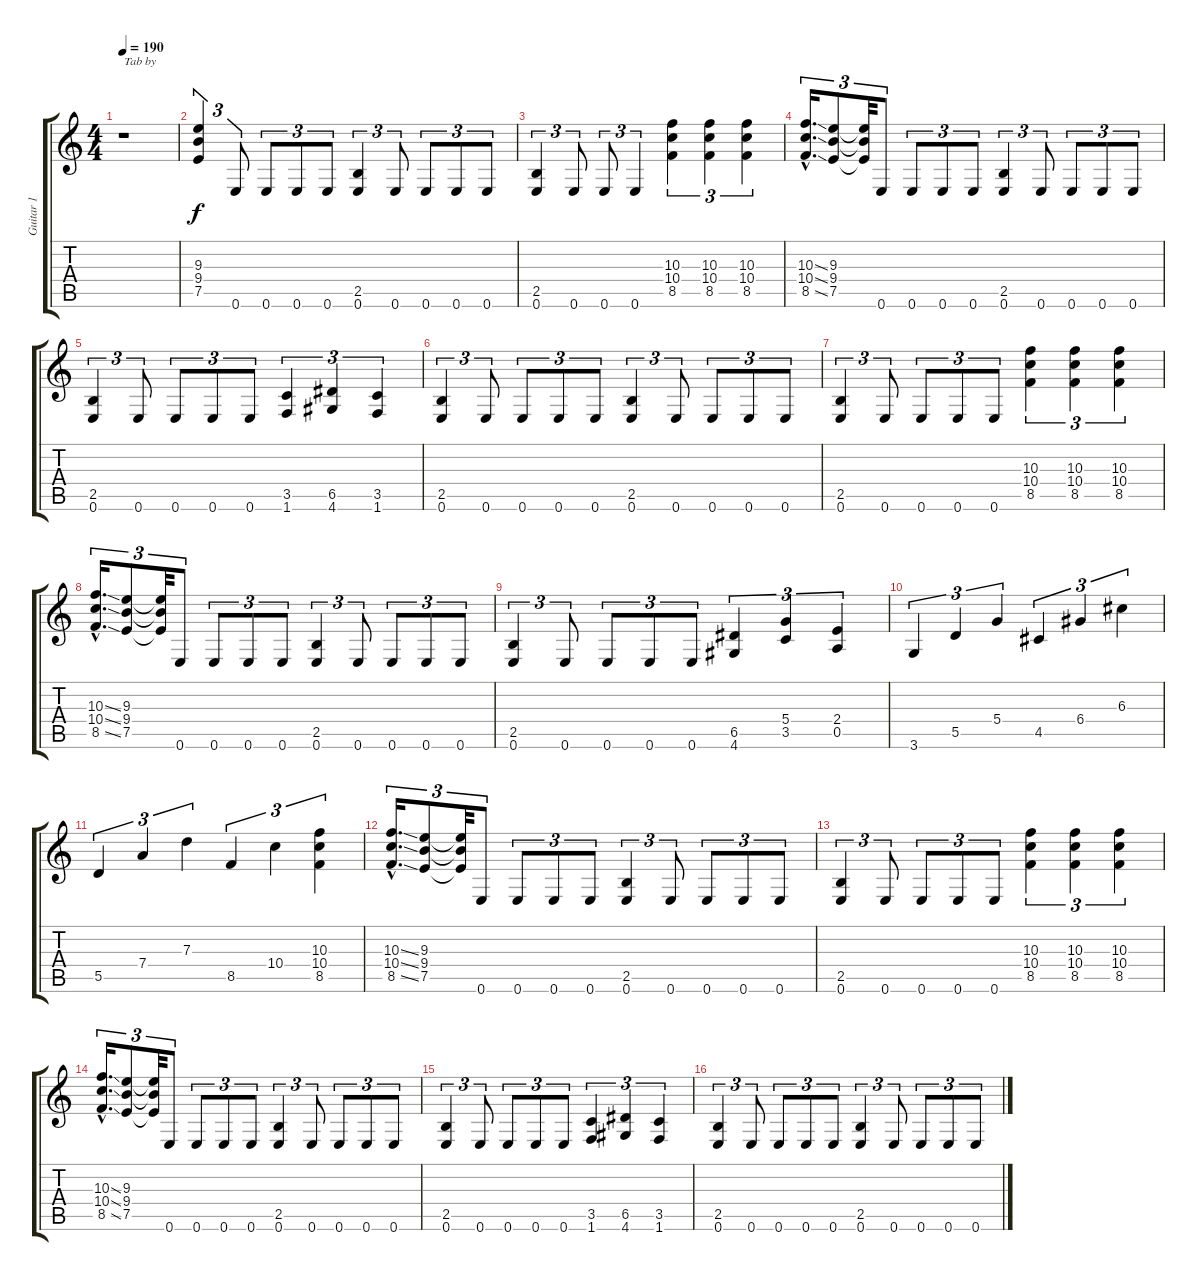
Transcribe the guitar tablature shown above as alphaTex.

\track ("Guitar 1" "Guitar 1") {instrument overdrivenguitar}
\staff {score tabs}
\tuning (E4 B3 G3 D3 A2 E2) {hide}
\ts (4 4)
\tempo 190
\clef g2
\ks c
r.1{txt "Tab by" dy f instrument overdrivenguitar} |
(9.3 9.4 7.5).4{tu (3 2)} 0.6.8{tu (3 2)} 0.6.8{tu (3 2)} 0.6.8{tu (3 2)} 0.6.8{tu (3 2)} (2.5 0.6).4{tu (3 2)} 0.6.8{tu (3 2)} 0.6.8{tu (3 2)} 0.6.8{tu (3 2)} 0.6.8{tu (3 2)} |
(2.5 0.6).4{tu (3 2)} 0.6.8{tu (3 2)} 0.6.8{tu (3 2)} 0.6.4{tu (3 2)} (10.3 10.4 8.5).4{tu (3 2)} (10.3 10.4 8.5).4{tu (3 2)} (10.3 10.4 8.5).4{tu (3 2)} |
(10.3{ss hac} 10.4{ss hac} 8.5{ss hac}).16{d tu (3 2)} (9.3 9.4 7.5).8{tu (3 2)} (9.3{t} 9.4{t} 7.5{t}).32{tu (3 2)} 0.6.8{tu (3 2)} 0.6.8{tu (3 2)} 0.6.8{tu (3 2)} 0.6.8{tu (3 2)} (2.5 0.6).4{tu (3 2)} 0.6.8{tu (3 2)} 0.6.8{tu (3 2)} 0.6.8{tu (3 2)} 0.6.8{tu (3 2)} |
(2.5 0.6).4{tu (3 2)} 0.6.8{tu (3 2)} 0.6.8{tu (3 2)} 0.6.8{tu (3 2)} 0.6.8{tu (3 2)} (3.5 1.6).4{tu (3 2)} (6.5 4.6).4{tu (3 2)} (3.5 1.6).4{tu (3 2)} |
(2.5 0.6).4{tu (3 2)} 0.6.8{tu (3 2)} 0.6.8{tu (3 2)} 0.6.8{tu (3 2)} 0.6.8{tu (3 2)} (2.5 0.6).4{tu (3 2)} 0.6.8{tu (3 2)} 0.6.8{tu (3 2)} 0.6.8{tu (3 2)} 0.6.8{tu (3 2)} |
(2.5 0.6).4{tu (3 2)} 0.6.8{tu (3 2)} 0.6.8{tu (3 2)} 0.6.8{tu (3 2)} 0.6.8{tu (3 2)} (10.3 10.4 8.5).4{tu (3 2)} (10.3 10.4 8.5).4{tu (3 2)} (10.3 10.4 8.5).4{tu (3 2)} |
(10.3{ss hac} 10.4{ss hac} 8.5{ss hac}).16{d tu (3 2)} (9.3 9.4 7.5).8{tu (3 2)} (9.3{t} 9.4{t} 7.5{t}).32{tu (3 2)} 0.6.8{tu (3 2)} 0.6.8{tu (3 2)} 0.6.8{tu (3 2)} 0.6.8{tu (3 2)} (2.5 0.6).4{tu (3 2)} 0.6.8{tu (3 2)} 0.6.8{tu (3 2)} 0.6.8{tu (3 2)} 0.6.8{tu (3 2)} |
(2.5 0.6).4{tu (3 2)} 0.6.8{tu (3 2)} 0.6.8{tu (3 2)} 0.6.8{tu (3 2)} 0.6.8{tu (3 2)} (6.5 4.6).4{tu (3 2)} (5.4 3.5).4{tu (3 2)} (2.4 0.5).4{tu (3 2)} |
3.6.4{tu (3 2)} 5.5.4{tu (3 2)} 5.4.4{tu (3 2)} 4.5.4{tu (3 2)} 6.4.4{tu (3 2)} 6.3.4{tu (3 2)} |
5.5.4{tu (3 2)} 7.4.4{tu (3 2)} 7.3.4{tu (3 2)} 8.5.4{tu (3 2)} 10.4.4{tu (3 2)} (10.3 10.4 8.5).4{tu (3 2)} |
(10.3{ss hac} 10.4{ss hac} 8.5{ss hac}).16{d tu (3 2)} (9.3 9.4 7.5).8{tu (3 2)} (9.3{t} 9.4{t} 7.5{t}).32{tu (3 2)} 0.6.8{tu (3 2)} 0.6.8{tu (3 2)} 0.6.8{tu (3 2)} 0.6.8{tu (3 2)} (2.5 0.6).4{tu (3 2)} 0.6.8{tu (3 2)} 0.6.8{tu (3 2)} 0.6.8{tu (3 2)} 0.6.8{tu (3 2)} |
(2.5 0.6).4{tu (3 2)} 0.6.8{tu (3 2)} 0.6.8{tu (3 2)} 0.6.8{tu (3 2)} 0.6.8{tu (3 2)} (10.3 10.4 8.5).4{tu (3 2)} (10.3 10.4 8.5).4{tu (3 2)} (10.3 10.4 8.5).4{tu (3 2)} |
(10.3{ss hac} 10.4{ss hac} 8.5{ss hac}).16{d tu (3 2)} (9.3 9.4 7.5).8{tu (3 2)} (9.3{t} 9.4{t} 7.5{t}).32{tu (3 2)} 0.6.8{tu (3 2)} 0.6.8{tu (3 2)} 0.6.8{tu (3 2)} 0.6.8{tu (3 2)} (2.5 0.6).4{tu (3 2)} 0.6.8{tu (3 2)} 0.6.8{tu (3 2)} 0.6.8{tu (3 2)} 0.6.8{tu (3 2)} |
(2.5 0.6).4{tu (3 2)} 0.6.8{tu (3 2)} 0.6.8{tu (3 2)} 0.6.8{tu (3 2)} 0.6.8{tu (3 2)} (3.5 1.6).4{tu (3 2)} (6.5 4.6).4{tu (3 2)} (3.5 1.6).4{tu (3 2)} |
(2.5 0.6).4{tu (3 2)} 0.6.8{tu (3 2)} 0.6.8{tu (3 2)} 0.6.8{tu (3 2)} 0.6.8{tu (3 2)} (2.5 0.6).4{tu (3 2)} 0.6.8{tu (3 2)} 0.6.8{tu (3 2)} 0.6.8{tu (3 2)} 0.6.8{tu (3 2)}
